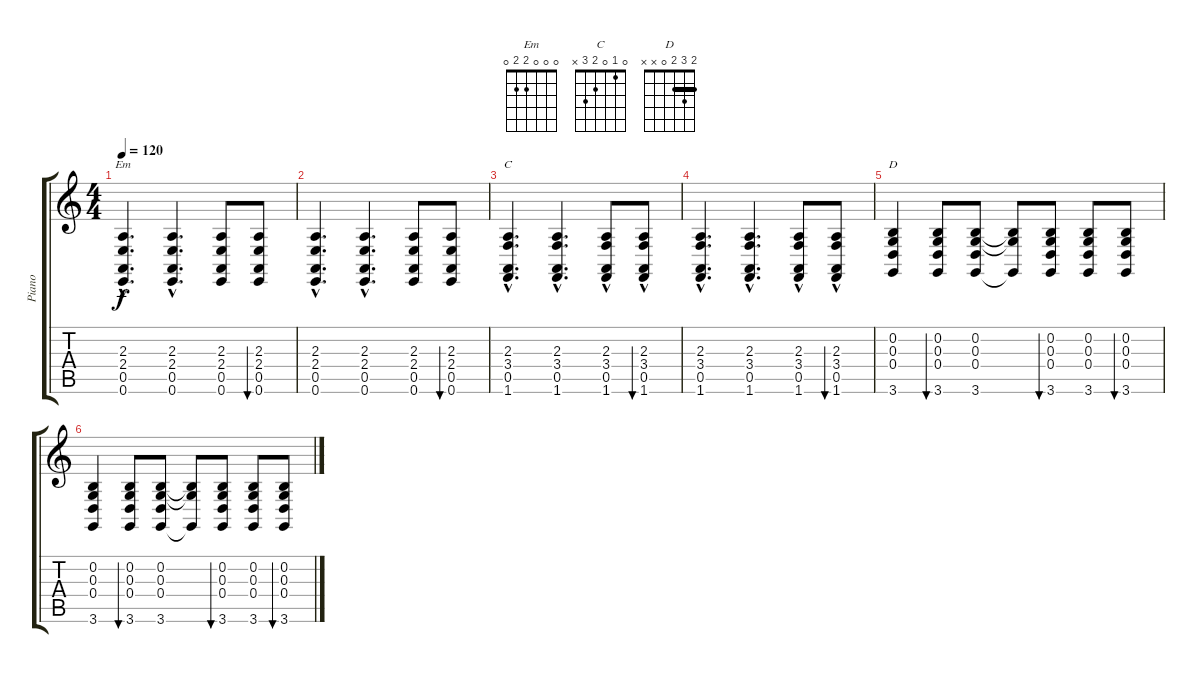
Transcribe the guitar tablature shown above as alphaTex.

\track ("Piano" "Piano") {instrument brightacousticpiano}
\staff {score tabs}
\tuning (E4 B3 G3 D3 A2 E2) {hide}
\chord ("Em" 0 0 0 2 2 0)
\chord ("C" 0 1 0 2 3 x)
\chord ("D" 2 3 2 0 x x) {barre 2}
\ts (4 4)
\tempo 120
\clef g2
\ks c
(2.3{hac} 2.4{hac} 0.5{hac} 0.6{hac}).4{d ch "Em" dy f} (2.3{hac} 2.4{hac} 0.5{hac} 0.6{hac}).4{d} (2.3 2.4 0.5 0.6).8 (2.3 2.4 0.5 0.6).8{bu 60} |
(2.3{hac} 2.4{hac} 0.5{hac} 0.6{hac}).4{d} (2.3{hac} 2.4{hac} 0.5{hac} 0.6{hac}).4{d} (2.3 2.4 0.5 0.6).8 (2.3 2.4 0.5 0.6).8{bu 60} |
(2.3{hac} 3.4{hac} 0.5{hac} 1.6{hac}).4{d ch "C"} (2.3{hac} 3.4{hac} 0.5{hac} 1.6{hac}).4{d} (2.3 3.4 0.5{hac} 1.6).8 (2.3 3.4 0.5{hac} 1.6).8{bu 60} |
(2.3{hac} 3.4{hac} 0.5{hac} 1.6{hac}).4{d} (2.3{hac} 3.4{hac} 0.5{hac} 1.6{hac}).4{d} (2.3 3.4 0.5{hac} 1.6).8 (2.3 3.4 0.5{hac} 1.6).8{bu 60} |
(0.2 0.3 0.4 3.6).4{ch "D"} (0.2 0.3 0.4 3.6).8{bu 60} (0.2 0.3 0.4 3.6).8 (0.2{t} 0.3{t} 3.6{t}).8 (0.2 0.3 0.4 3.6).8{bu 60} (0.2 0.3 0.4 3.6).8 (0.2 0.3 0.4 3.6).8{bu 60} |
(0.2 0.3 0.4 3.6).4 (0.2 0.3 0.4 3.6).8{bu 60} (0.2 0.3 0.4 3.6).8 (0.2{t} 0.3{t} 3.6{t}).8 (0.2 0.3 0.4 3.6).8{bu 60} (0.2 0.3 0.4 3.6).8 (0.2 0.3 0.4 3.6).8{bu 60}
